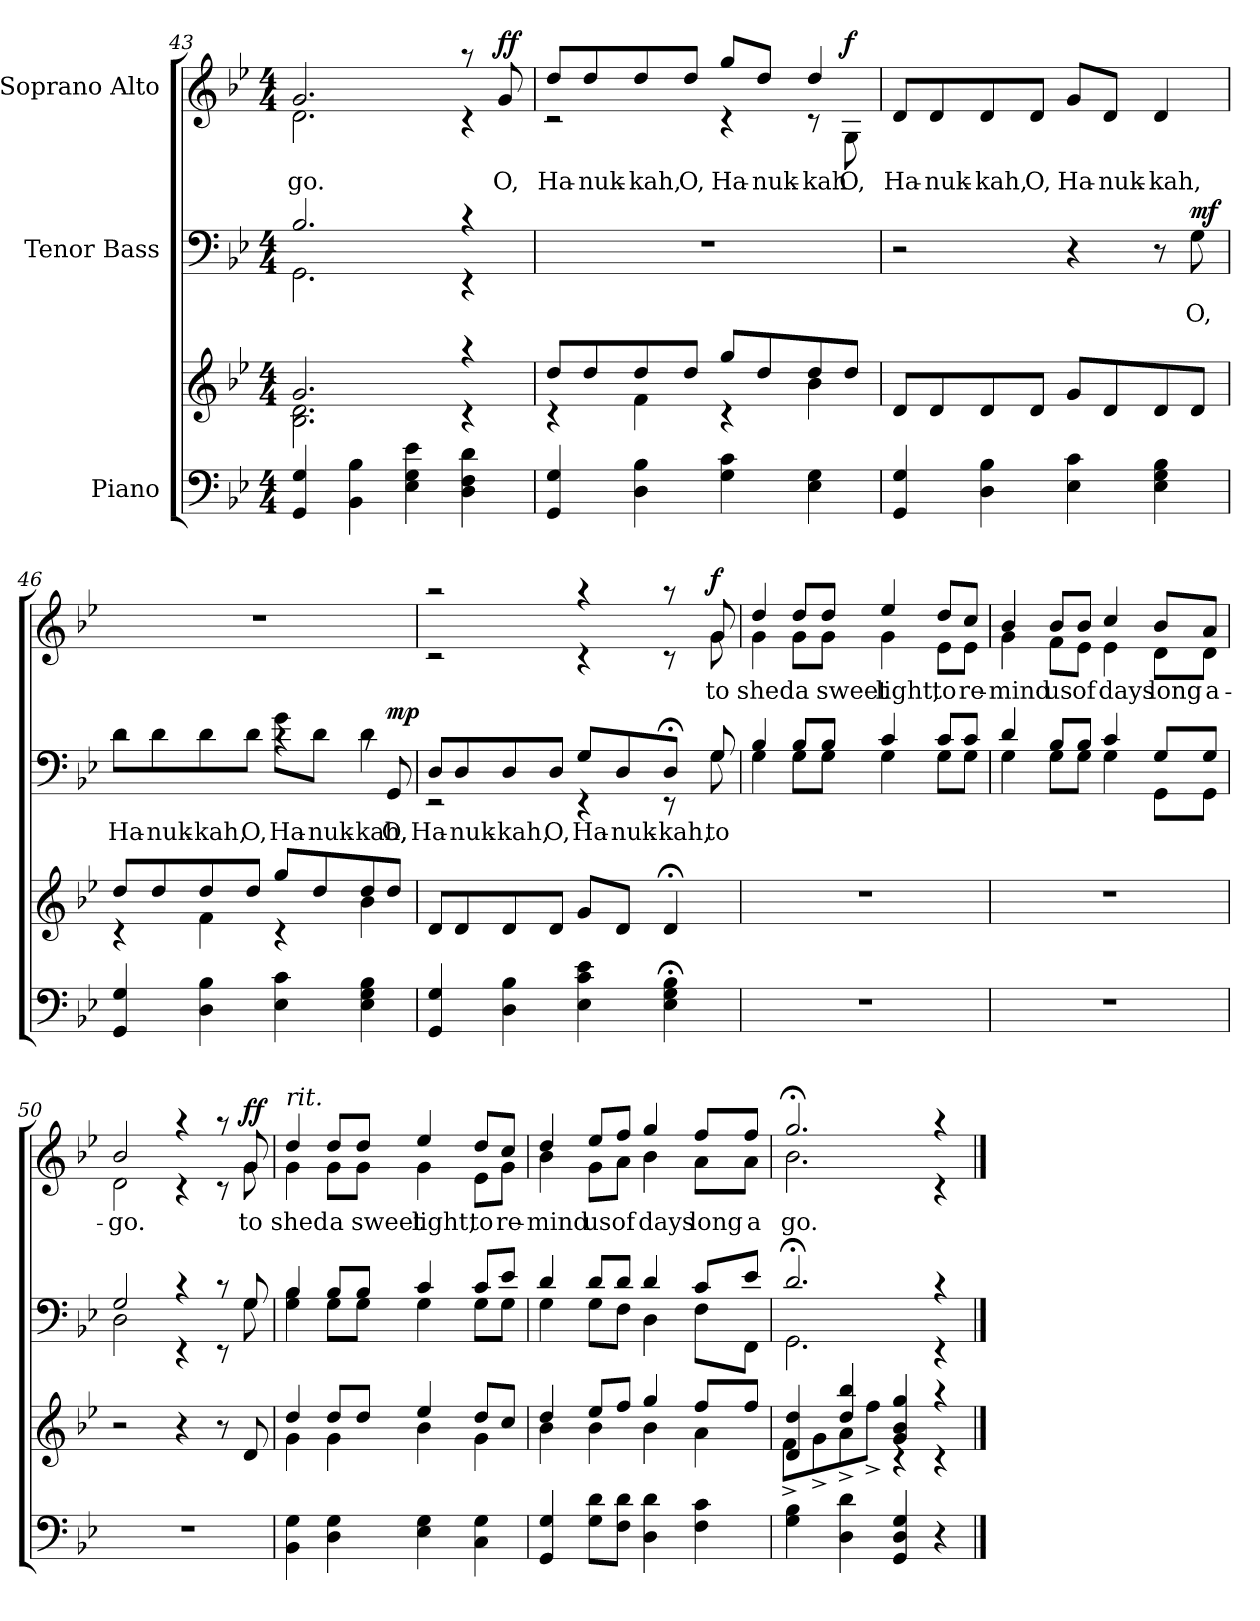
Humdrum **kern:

**kern	**kern	**kern	**text	**dynam	**kern	**text	**dynam
*part3	*part3	*part2	*part2	*part2	*part1	*part1	*part1
*staff4	*staff3	*staff2	*staff2	*staff2	*staff1	*staff1	*staff1
*I"Piano	*	*I"Tenor Bass	*	*	*I"Soprano Alto	*	*
*clefF4	*clefG2	*clefF4	*	*	*clefG2	*	*
*k[b-e-]	*k[b-e-]	*k[b-e-]	*	*	*k[b-e-]	*	*
*g:	*g:	*g:	*	*	*g:	*	*
*M4/4	*M4/4	*M4/4	*	*	*M4/4	*	*
=43	=43	=43	=43	=43	=43	=43	=43
*	*^	*^	*	*	*	*	*
!	!	!	!	!	!	!	!	!LO:LY:b	!
*	*	*	*	*	*	*	*^	*	*
4GG/ 4G/	2.g/	2.B-\ 2.d\	2.B-/	2.GG\	.	.	2.g/	2.d\	-go.	.
4BB-\ 4B-\	.	.	.	.	.	.	.	.	.	.
4E-\ 4G\ 4e-\	.	.	.	.	.	.	.	.	.	.
4D\ 4F\ 4d\	4raa	4rc	4rc	4rEE	.	.	8raa	4rc	.	.
!	!	!	!	!	!	!	!	!	!LO:LY:b	!LO:DY:a
.	.	.	.	.	.	.	8g/	.	O,	ff
*	*	*	*v	*v	*	*	*	*	*	*
=44	=44	=44	=44	=44	=44	=44	=44	=44	=44
!	!	!	!	!	!	!	!	!LO:LY:b	!
4GG/ 4G/	8dd/L	4rc	1r	.	.	8dd/L	2rc	Ha-	.
!	!	!	!	!	!	!	!	!LO:LY:b	!
.	8dd/	.	.	.	.	8dd/	.	-nuk-	.
!	!	!	!	!	!	!	!	!LO:LY:b	!
4D\ 4B-\	8dd/	4f\	.	.	.	8dd/	.	-kah,	.
!	!	!	!	!	!	!	!	!LO:LY:b	!
.	8dd/J	.	.	.	.	8dd/J	.	O,	.
!	!	!	!	!	!	!	!	!LO:LY:b	!
4G\ 4c\	8gg/L	4rc	.	.	.	8gg/L	4rc	Ha-	.
!	!	!	!	!	!	!	!	!LO:LY:b	!
.	8dd/	.	.	.	.	8dd/J	.	-nuk-	.
!	!	!	!	!	!	!	!	!LO:LY:b	!
4E-\ 4G\	8dd/	4b-\	.	.	.	4dd/	8rc	-kah	.
!	!	!	!	!	!	!	!	!LO:LY:b	!LO:DY:a
.	8dd/J	.	.	.	.	.	8G\	O,	f
*	*v	*v	*	*	*	*	*	*	*
!!LO:LB:g=z
=45	=45	=45	=45	=45	=45	=45	=45	=45
!	!	!	!	!	!	!	!LO:LY:b	!
*	*	*	*	*	*v	*v	*	*
4GG/ 4G/	8d/L	2r	.	.	8d/L	Ha-	.
!	!	!	!	!	!	!LO:LY:b	!
.	8d/	.	.	.	8d/	-nuk-	.
!	!	!	!	!	!	!LO:LY:b	!
4D\ 4B-\	8d/	.	.	.	8d/	-kah,	.
!	!	!	!	!	!	!LO:LY:b	!
.	8d/J	.	.	.	8d/J	O,	.
!	!	!	!	!	!	!LO:LY:b	!
4E-\ 4c\	8g/L	4r	.	.	8g/L	Ha-	.
!	!	!	!	!	!	!LO:LY:b	!
.	8d/	.	.	.	8d/J	-nuk-	.
!	!	!	!	!	!	!LO:LY:b	!
4E-\ 4G\ 4B-\	8d/	8r	.	.	4d/	-kah,	.
!	!	!	!LO:LY:b	!LO:DY:a	!	!	!
.	8d/J	8G\	O,	mf	.	.	.
=46	=46	=46	=46	=46	=46	=46	=46
*	*^	*^	*	*	*	*	*
!	!	!	!	!	!LO:LY:b	!	!	!	!
4GG/ 4G/	8dd/L	4rc	2rc	8d\L	Ha-	.	1r	.	.
!	!	!	!	!	!LO:LY:b	!	!	!	!
.	8dd/	.	.	8d\	-nuk-	.	.	.	.
!	!	!	!	!	!LO:LY:b	!	!	!	!
4D\ 4B-\	8dd/	4f\	.	8d\	-kah,	.	.	.	.
!	!	!	!	!	!LO:LY:b	!	!	!	!
.	8dd/J	.	.	8d\J	O,	.	.	.	.
!	!	!	!	!	!LO:LY:b	!	!	!	!
4E-\ 4c\	8gg/L	4rc	4rc	8g\L	Ha-	.	.	.	.
!	!	!	!	!	!LO:LY:b	!	!	!	!
.	8dd/	.	.	8d\J	-nuk-	.	.	.	.
!	!	!	!	!	!LO:LY:b	!	!	!	!
4E-\ 4G\ 4B-\	8dd/	4b-\	8rc	4d\	-kah,	.	.	.	.
!	!	!	!	!	!LO:LY:b	!LO:DY:a	!	!	!
.	8dd/J	.	8GG/	.	O,	mp	.	.	.
*	*v	*v	*	*	*	*	*	*	*
=47	=47	=47	=47	=47	=47	=47	=47	=47
!	!	!	!	!	!	!LO:TX:b:i:t=rit.	!	!
!	!	!	!	!LO:LY:b	!	!	!	!
*	*	*	*	*	*	*^	*	*
4GG/ 4G/	8d/L	8D/L	2rEE	Ha-	.	2raa	2rc	.	.
!	!	!	!	!LO:LY:b	!	!	!	!	!
.	8d/	8D/	.	-nuk-	.	.	.	.	.
!	!	!	!	!LO:LY:b	!	!	!	!	!
4D\ 4B-\	8d/	8D/	.	-kah,	.	.	.	.	.
!	!	!	!	!LO:LY:b	!	!	!	!	!
.	8d/J	8D/J	.	O,	.	.	.	.	.
!	!	!	!	!LO:LY:b	!	!	!	!	!
4E-\ 4c\ 4e-\	8g/L	8G/L	4rEE	Ha-	.	4raa	4rc	.	.
!	!	!	!	!LO:LY:b	!	!	!	!	!
.	8d/J	8D/	.	-nuk-	.	.	.	.	.
!	!	!	!	!LO:LY:b	!	!	!	!	!
4E-\;< 4G\;< 4B-\;<	4d;</	8D;</J	8rEE	-kah,	.	8raa	8rc	.	.
!	!	!	!	!LO:LY:b	!	!	!	!LO:LY:b	!LO:DY:a
.	.	8G/	8G\	to	.	8g/	8g\	to	f
=48	=48	=48	=48	=48	=48	=48	=48	=48	=48
!	!	!	!	!	!	!	!	!LO:LY:b	!
1r	1r	4B-/	4G\	.	.	4dd/	4g\	shed	.
!	!	!	!	!	!	!	!	!LO:LY:b	!
.	.	8B-/L	8G\L	.	.	8dd/L	8g\L	a	.
!	!	!	!	!	!	!	!	!LO:LY:b	!
.	.	8B-/J	8G\J	.	.	8dd/J	8g\J	sweet	.
!	!	!	!	!	!	!	!	!LO:LY:b	!
.	.	4c/	4G\	.	.	4ee-/	4g\	light,	.
!	!	!	!	!	!	!	!	!LO:LY:b	!
.	.	8c/L	8G\L	.	.	8dd/L	8e-\L	to	.
!	!	!	!	!	!	!	!	!LO:LY:b	!
.	.	8c/J	8G\J	.	.	8cc/J	8e-\J	re-	.
!!LO:PB:g=z	!!
=49	=49	=49	=49	=49	=49	=49	=49	=49	=49
!	!	!	!	!	!	!	!	!LO:LY:b	!
1r	1r	4d/	4G\	.	.	4b-/	4g\	-mind	.
!	!	!	!	!	!	!	!	!LO:LY:b	!
.	.	8B-/L	8G\L	.	.	8b-/L	8f\L	us	.
!	!	!	!	!	!	!	!	!LO:LY:b	!
.	.	8B-/J	8G\J	.	.	8b-/J	8e-\J	of	.
!	!	!	!	!	!	!	!	!LO:LY:b	!
.	.	4c/	4G\	.	.	4cc/	4e-\	days	.
!	!	!	!	!	!	!	!	!LO:LY:b	!
.	.	8G/L	8GG\L	.	.	8b-/L	8d\L	long	.
!	!	!	!	!	!	!	!	!LO:LY:b	!
.	.	8G/J	8GG\J	.	.	8a/J	8d\J	a-	.
=50	=50	=50	=50	=50	=50	=50	=50	=50	=50
!	!	!	!	!	!	!	!	!LO:LY:b	!
1r	2r	2G/	2D\	.	.	2b-/	2d\	-go.	.
.	4r	4rc	4rEE	.	.	4raa	4rc	.	.
.	8r	8rc	8rEE	.	.	8raa	8rc	.	.
!	!	!	!	!	!	!	!	!LO:LY:b	!LO:DY:a
.	8d/	8G/	8G\	.	.	8g/	8g\	to	ff
=51	=51	=51	=51	=51	=51	=51	=51	=51	=51
*	*^	*	*	*	*	*	*	*	*
!	!	!	!	!	!	!	!LO:TX:a:i:t=rit.	!	!	!
!	!	!	!	!	!	!	!	!	!LO:LY:b	!
4BB-\ 4G\	4dd/	4g\	4B-/	4G\ 4B-\	.	.	4dd/	4g\	shed	.
!	!	!	!	!	!	!	!	!	!LO:LY:b	!
4D\ 4G\	8dd/L	4g\	8B-/L	8G\L	.	.	8dd/L	8g\L	a	.
!	!	!	!	!	!	!	!	!	!LO:LY:b	!
.	8dd/J	.	8B-/J	8G\J	.	.	8dd/J	8g\J	sweet	.
!	!	!	!	!	!	!	!	!	!LO:LY:b	!
4E-\ 4G\	4ee-/	4b-\	4c/	4G\	.	.	4ee-/	4g\	light,	.
!	!	!	!	!	!	!	!	!	!LO:LY:b	!
4C\ 4G\	8dd/L	4g\	8c/L	8G\L	.	.	8dd/L	8e-\L	to	.
!	!	!	!	!	!	!	!	!	!LO:LY:b	!
.	8cc/J	.	8e-/J	8G\J	.	.	8cc/J	8g\J	re-	.
=52	=52	=52	=52	=52	=52	=52	=52	=52	=52	=52
!	!	!	!	!	!	!	!	!	!LO:LY:b	!
4GG/ 4G/	4dd/	4b-\	4d/	4G\	.	.	4dd/	4b-\	-mind	.
!	!	!	!	!	!	!	!	!	!LO:LY:b	!
8G\ 8d\L	8ee-/L	4b-\	8d/L	8G\L	.	.	8ee-/L	8g\L	us	.
!	!	!	!	!	!	!	!	!	!LO:LY:b	!
8F\ 8d\J	8ff/J	.	8d/J	8F\J	.	.	8ff/J	8a\J	of	.
!	!	!	!	!	!	!	!	!	!LO:LY:b	!
4D\ 4d\	4gg/	4b-\	4d/	4D\	.	.	4gg/	4b-\	days	.
!	!	!	!	!	!	!	!	!	!LO:LY:b	!
4F\ 4c\	8ff/L	4a\	8c/L	8F\L	.	.	8ff/L	8a\L	long	.
!	!	!	!	!	!	!	!	!	!LO:LY:b	!
.	8ff/J	.	8e-/J	8FF\J	.	.	8ff/J	8a\J	a	.
!!LO:LB:g=z	!!
=53	=53	=53	=53	=53	=53	=53	=53	=53	=53	=53
!	!	!	!	!	!	!	!	!	!LO:LY:b	!
4G\ 4B-\	4d/ 4dd/	8f^<\L	2.d;</	2.GG\	.	.	2.gg;</	2.b-\	go.	.
.	.	8g^<\	.	.	.	.	.	.	.	.
4D\ 4d\	4dd/ 4bb-/	8a^<\	.	.	.	.	.	.	.	.
.	.	8ff^<\J	.	.	.	.	.	.	.	.
4GG/ 4D/ 4G/	4g/ 4b-/ 4gg/	4rc	.	.	.	.	.	.	.	.
4r	4raa	4rc	4rc	4rEE	.	.	4raa	4rc	.	.
*	*v	*v	*	*	*	*	*v	*v	*	*
*	*	*v	*v	*	*	*	*	*
==	==	==	==	==	==	==	==
*-	*-	*-	*-	*-	*-	*-	*-
